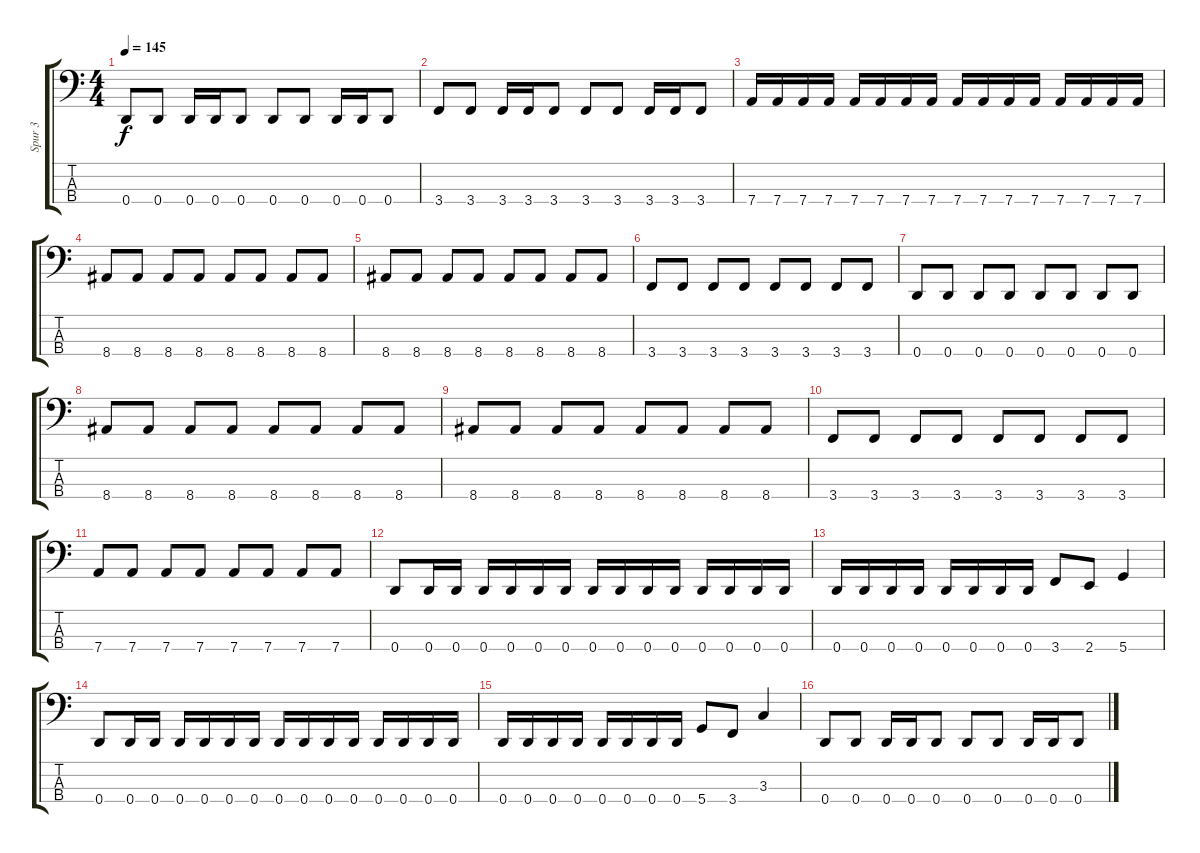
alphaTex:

\track ("Spur 3" "Spur 3") {instrument electricbassfinger}
\staff {score tabs}
\tuning (G2 D2 A1 D1) {hide}
\ts (4 4)
\tempo 145
\clef f4
\ks c
0.4.8{dy f} 0.4.8 0.4.16 0.4.16 0.4.8 0.4.8 0.4.8 0.4.16 0.4.16 0.4.8 |
3.4.8 3.4.8 3.4.16 3.4.16 3.4.8 3.4.8 3.4.8 3.4.16 3.4.16 3.4.8 |
7.4.16 7.4.16 7.4.16 7.4.16 7.4.16 7.4.16 7.4.16 7.4.16 7.4.16 7.4.16 7.4.16 7.4.16 7.4.16 7.4.16 7.4.16 7.4.16 |
8.4.8 8.4.8 8.4.8 8.4.8 8.4.8 8.4.8 8.4.8 8.4.8 |
8.4.8 8.4.8 8.4.8 8.4.8 8.4.8 8.4.8 8.4.8 8.4.8 |
3.4.8 3.4.8 3.4.8 3.4.8 3.4.8 3.4.8 3.4.8 3.4.8 |
0.4.8 0.4.8 0.4.8 0.4.8 0.4.8 0.4.8 0.4.8 0.4.8 |
8.4.8 8.4.8 8.4.8 8.4.8 8.4.8 8.4.8 8.4.8 8.4.8 |
8.4.8 8.4.8 8.4.8 8.4.8 8.4.8 8.4.8 8.4.8 8.4.8 |
3.4.8 3.4.8 3.4.8 3.4.8 3.4.8 3.4.8 3.4.8 3.4.8 |
7.4.8 7.4.8 7.4.8 7.4.8 7.4.8 7.4.8 7.4.8 7.4.8 |
0.4.8 0.4.16 0.4.16 0.4.16 0.4.16 0.4.16 0.4.16 0.4.16 0.4.16 0.4.16 0.4.16 0.4.16 0.4.16 0.4.16 0.4.16 |
0.4.16 0.4.16 0.4.16 0.4.16 0.4.16 0.4.16 0.4.16 0.4.16 3.4.8 2.4.8 5.4.4 |
0.4.8 0.4.16 0.4.16 0.4.16 0.4.16 0.4.16 0.4.16 0.4.16 0.4.16 0.4.16 0.4.16 0.4.16 0.4.16 0.4.16 0.4.16 |
0.4.16 0.4.16 0.4.16 0.4.16 0.4.16 0.4.16 0.4.16 0.4.16 5.4.8 3.4.8 3.3.4 |
0.4.8 0.4.8 0.4.16 0.4.16 0.4.8 0.4.8 0.4.8 0.4.16 0.4.16 0.4.8
